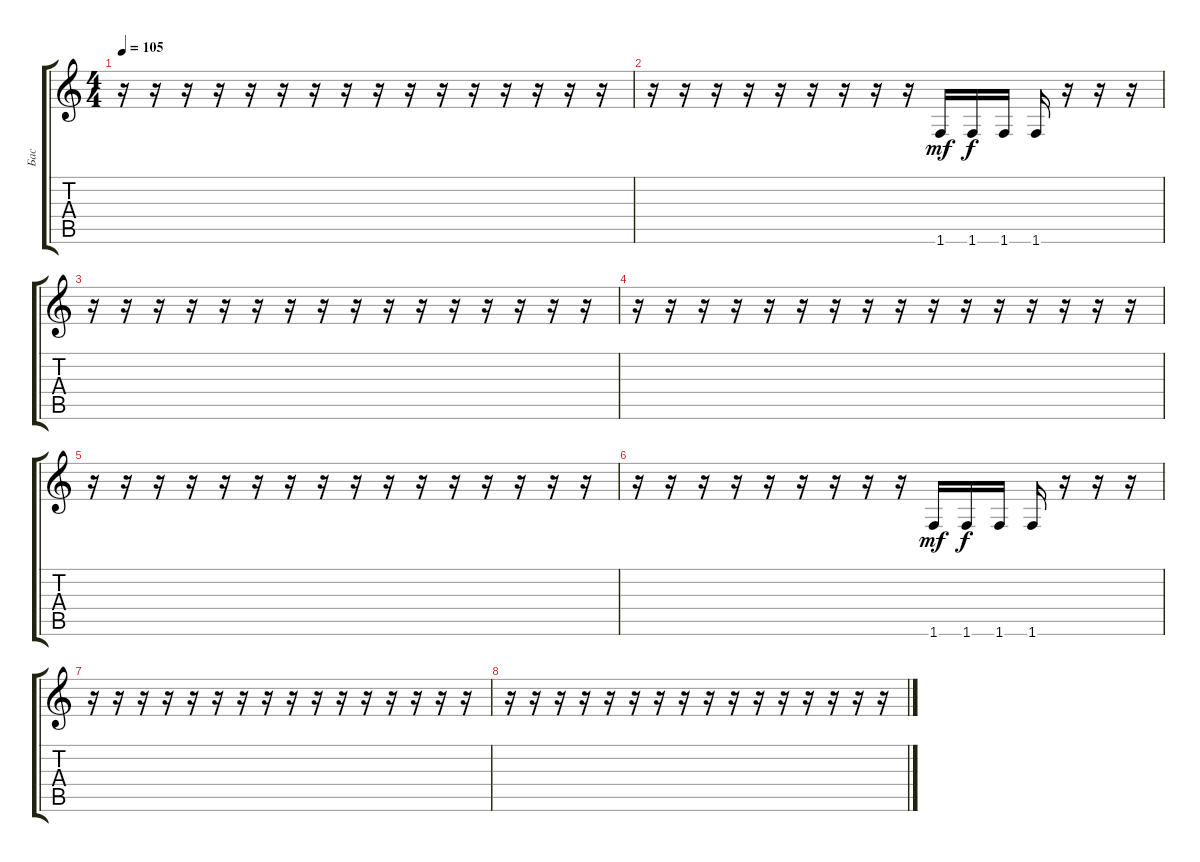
\track ("Бас" "Бас") {instrument electricbassfinger}
\staff {score tabs}
\tuning (E4 B3 G3 D3 A2 E2) {hide}
\ts (4 4)
\tempo 105
\clef g2
\ks c
r.16{dy f} r.16 r.16 r.16 r.16 r.16 r.16 r.16 r.16 r.16 r.16 r.16 r.16 r.16 r.16 r.16 |
r.16 r.16 r.16 r.16 r.16 r.16 r.16 r.16 r.16 1.6.16{dy mf} 1.6.16{dy f} 1.6.16 1.6.16 r.16 r.16 r.16 |
r.16 r.16 r.16 r.16 r.16 r.16 r.16 r.16 r.16 r.16 r.16 r.16 r.16 r.16 r.16 r.16 |
r.16 r.16 r.16 r.16 r.16 r.16 r.16 r.16 r.16 r.16 r.16 r.16 r.16 r.16 r.16 r.16 |
r.16 r.16 r.16 r.16 r.16 r.16 r.16 r.16 r.16 r.16 r.16 r.16 r.16 r.16 r.16 r.16 |
r.16 r.16 r.16 r.16 r.16 r.16 r.16 r.16 r.16 1.6.16{dy mf} 1.6.16{dy f} 1.6.16 1.6.16 r.16 r.16 r.16 |
r.16 r.16 r.16 r.16 r.16 r.16 r.16 r.16 r.16 r.16 r.16 r.16 r.16 r.16 r.16 r.16 |
r.16 r.16 r.16 r.16 r.16 r.16 r.16 r.16 r.16 r.16 r.16 r.16 r.16 r.16 r.16 r.16
